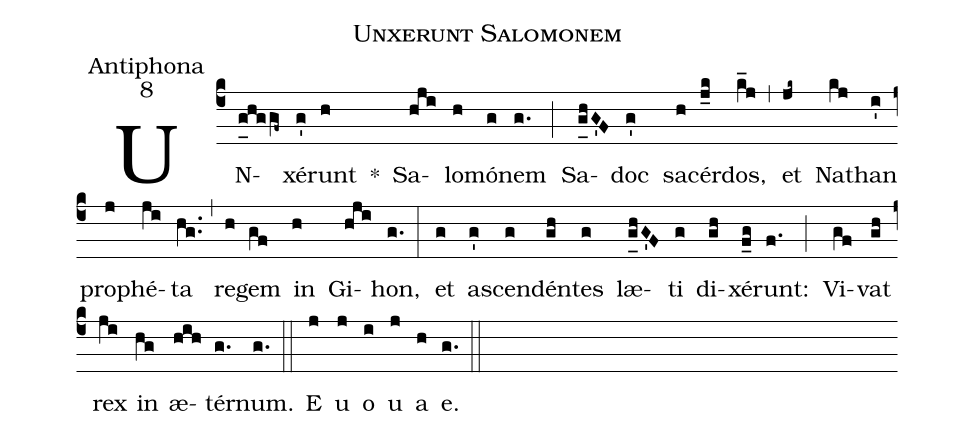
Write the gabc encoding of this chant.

name:Unxerunt Salomonem;
office-part:Antiphona;
mode:8;
%%
(c4) UN(g_[uh:l]hggf~)xé(g')runt(h) *() Sa(hji)lo(h)mó(g)nem(g.) (;) Sa(g_[uh:l]hG'F)doc(g') sa(h)cér(j_k)dos,(k_j) (,) et(jk~) Na(kj)than(i') pro(j)phé(ji)ta(hg..) (,) re(h)gem(gf) in(h) Gi(hji)hon,(g.) (:) et(g) a(g')scen(g)dén(gh)tes(g) læ(g_[uh:l]hG'F)ti(g) di(gh)xé(f_g)runt:(f.) (;) Vi(gf)vat(gh) rex(ji) in(hg) æ(hih)tér(g.)num.(g.) (::) <eu>E(j) u(j) o(i) u(j) a(h) e.</eu>(g.) (::)
